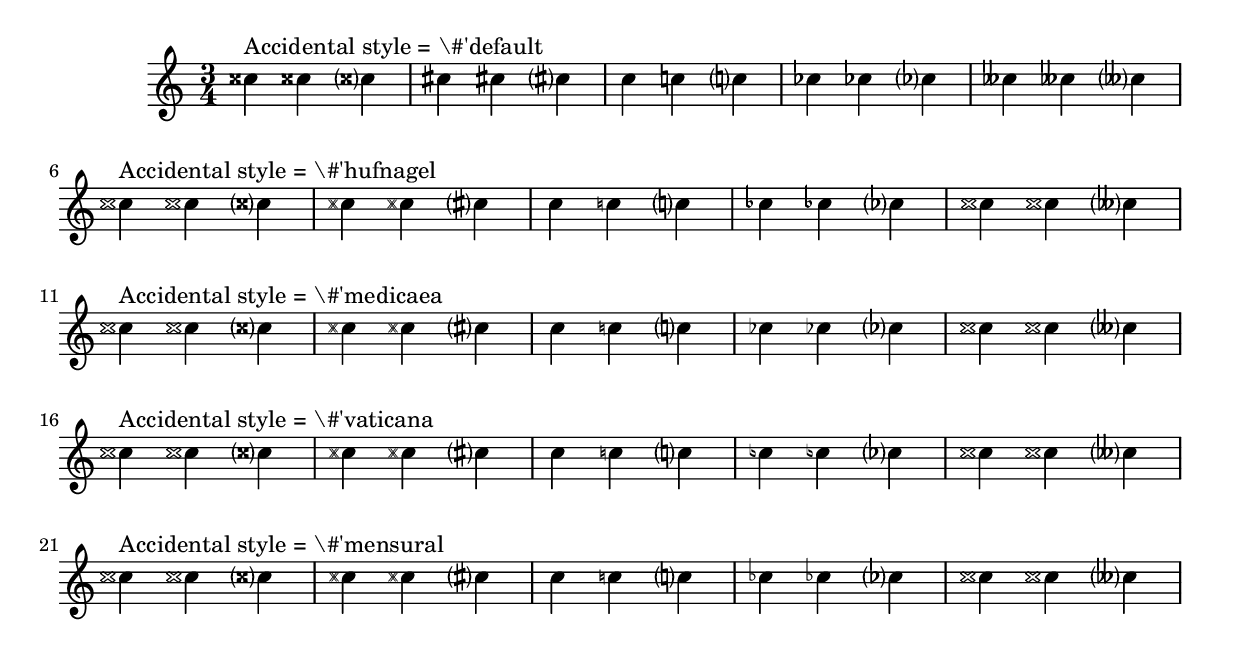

\header {
texidoc = "@cindex Ancient Accidentals
Accidentals are available in different ancient styles. This
file lists all of them.
"
}

\version "2.1.7"

\score { 
  \context Voice \notes\relative c {
    \time 3/4
	\property Staff.Accidental \set #'style = #'default
	cisis''^"Accidental style = \#'default" cisis! cisis? |
	cis cis! cis? | 
	c c! c? |
	ces ces! ces? |
	ceses ceses! ceses? |
	\break
	
	\property Staff.Accidental \set #'style = #'hufnagel
	cisis^"Accidental style = \#'hufnagel" cisis! cisis? |
	cis cis! cis? | 
	c c! c? |
	ces ces! ces? |
	ceses ceses! ceses? |
	\break
	
	\property Staff.Accidental \set #'style = #'medicaea
	cisis^"Accidental style = \#'medicaea" cisis! cisis? |
	cis cis! cis? | 
	c c! c? |
	ces ces! ces? |
	ceses ceses! ceses? |
	\break
	
	\property Staff.Accidental \set #'style = #'vaticana
	cisis^"Accidental style = \#'vaticana" cisis! cisis? |
	cis cis! cis? | 
	c c! c? |
	ces ces! ces? |
	ceses ceses! ceses? |
	\break
	
	\property Staff.Accidental \set #'style = #'mensural
	cisis^"Accidental style = \#'mensural" cisis! cisis? |
	cis cis! cis? | 
	c c! c? |
	ces ces! ces? |
	ceses ceses! ceses? |
	
  }
}

